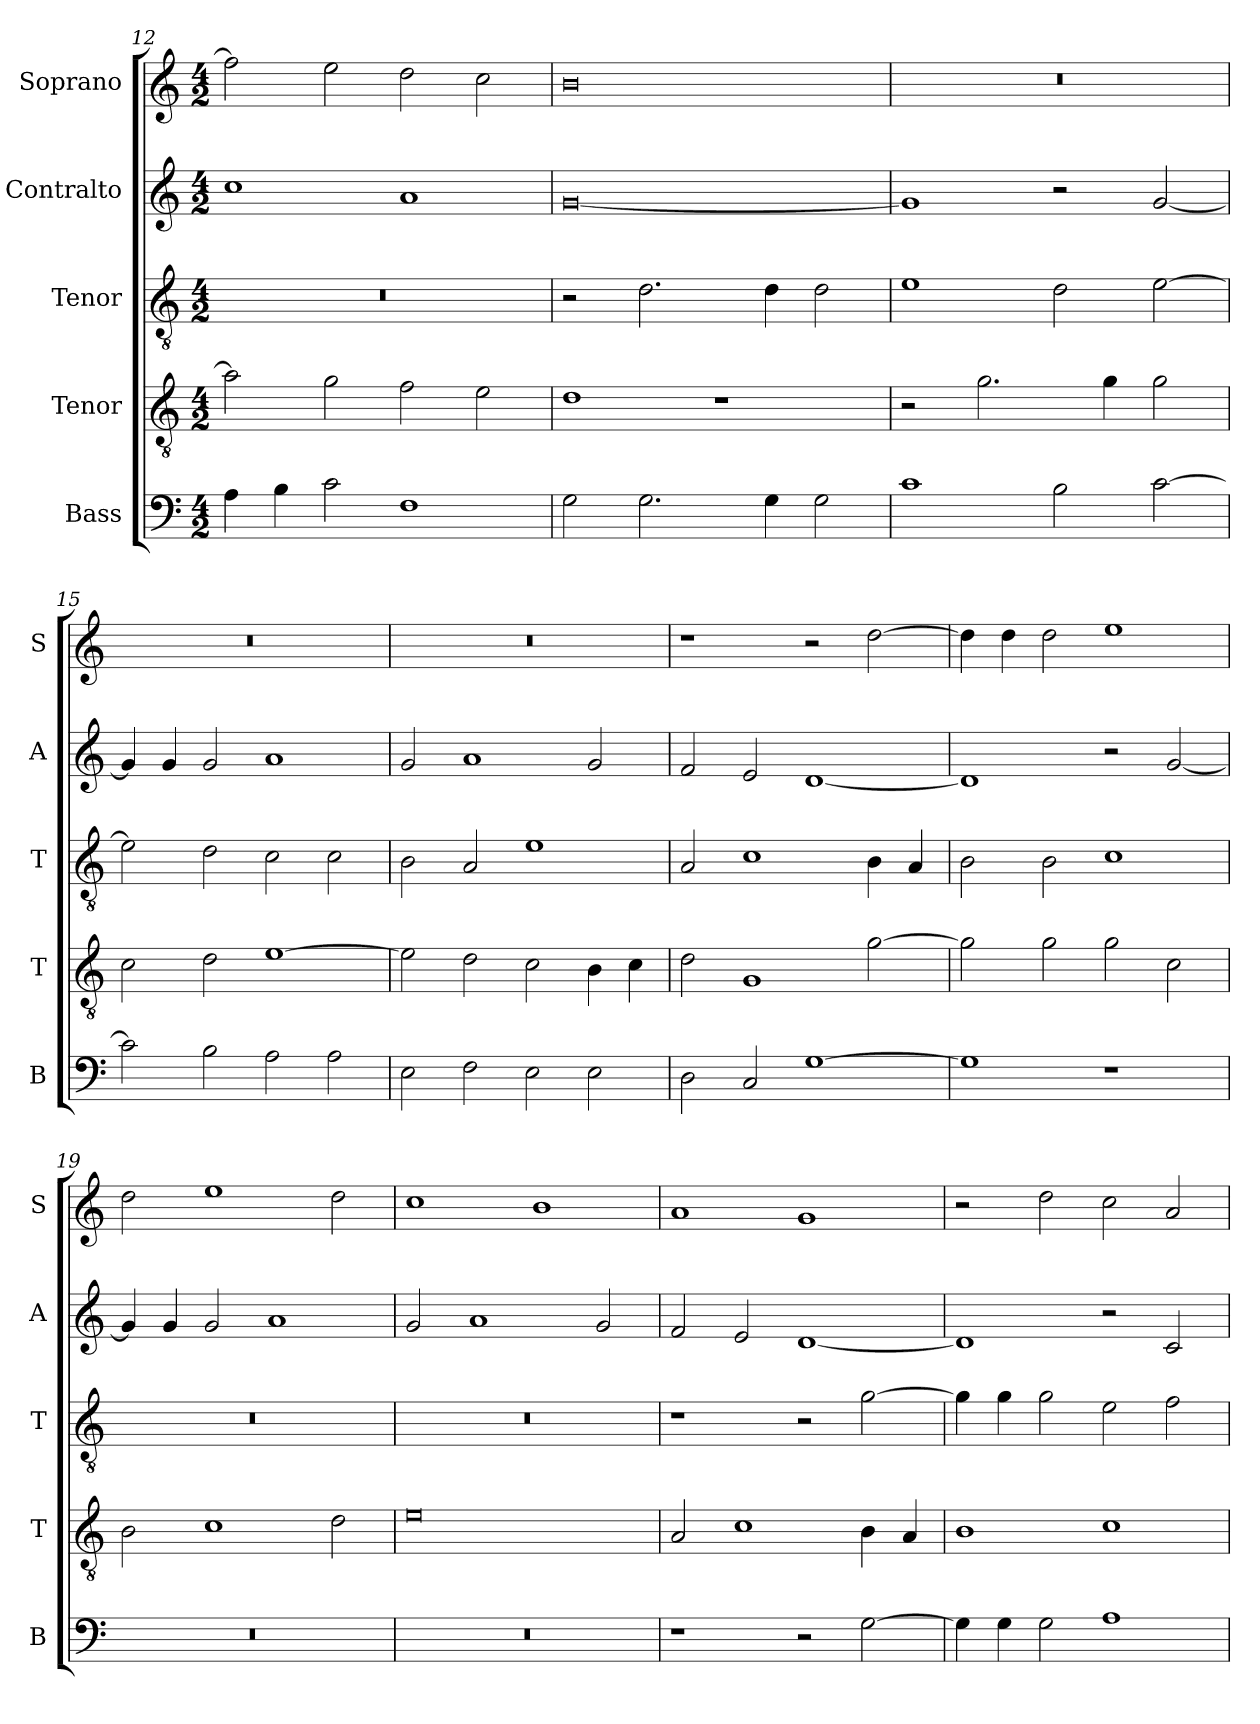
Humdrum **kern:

**kern	**kern	**kern	**kern	**kern
*part5	*part4	*part3	*part2	*part1
*staff5	*staff4	*staff3	*staff2	*staff1
*I"Bass	*I"Tenor	*I"Tenor	*I"Contralto	*I"Soprano
*I'B	*I'T	*I'T	*I'A	*I'S
*clefF4	*clefGv2	*clefGv2	*clefG2	*clefG2
*k[]	*k[]	*k[]	*k[]	*k[]
*G:mix	*G:mix	*G:mix	*G:mix	*G:mix
*M4/2	*M4/2	*M4/2	*M4/2	*M4/2
=12	=12	=12	=12	=12
4A	2a]	0r	1cc	2ff]
4B	.	.	.	.
2c	2g	.	.	2ee
1F	2f	.	1a	2dd
.	2e	.	.	2cc
=13	=13	=13	=13	=13
2G	1d	2r	[0g	0b
2.G	.	2.d	.	.
.	1r	.	.	.
4G	.	4d	.	.
2G	.	2d	.	.
=14	=14	=14	=14	=14
1c	2r	1e	1g]	0r
.	2.g	.	.	.
2B	.	2d	2r	.
.	4g	.	.	.
[2c	2g	[2e	[2g	.
=15	=15	=15	=15	=15
2c]	2c	2e]	4g]	0r
.	.	.	4g	.
2B	2d	2d	2g	.
2A	[1e	2c	1a	.
2A	.	2c	.	.
=16	=16	=16	=16	=16
2E	2e]	2B	2g	0r
2F	2d	2A	1a	.
2E	2c	1e	.	.
2E	4B	.	2g	.
.	4c	.	.	.
=17	=17	=17	=17	=17
2D	2d	2A	2f	1r
2C	1G	1c	2e	.
[1G	.	.	[1d	2r
.	[2g	4B	.	[2dd
.	.	4A	.	.
=18	=18	=18	=18	=18
1G]	2g]	2B	1d]	4dd]
.	.	.	.	4dd
.	2g	2B	.	2dd
1r	2g	1c	2r	1ee
.	2c	.	[2g	.
=19	=19	=19	=19	=19
0r	2B	0r	4g]	2dd
.	.	.	4g	.
.	1c	.	2g	1ee
.	.	.	1a	.
.	2d	.	.	2dd
=20	=20	=20	=20	=20
0r	0e	0r	2g	1cc
.	.	.	1a	.
.	.	.	.	1b
.	.	.	2g	.
=21	=21	=21	=21	=21
1r	2A	1r	2f	1a
.	1c	.	2e	.
2r	.	2r	[1d	1g
[2G	4B	[2g	.	.
.	4A	.	.	.
=22	=22	=22	=22	=22
4G]	1B	4g]	1d]	2r
4G	.	4g	.	.
2G	.	2g	.	2dd
1A	1c	2e	2r	2cc
.	.	2f	2c	2a
=	=	=	=	=
*-	*-	*-	*-	*-
